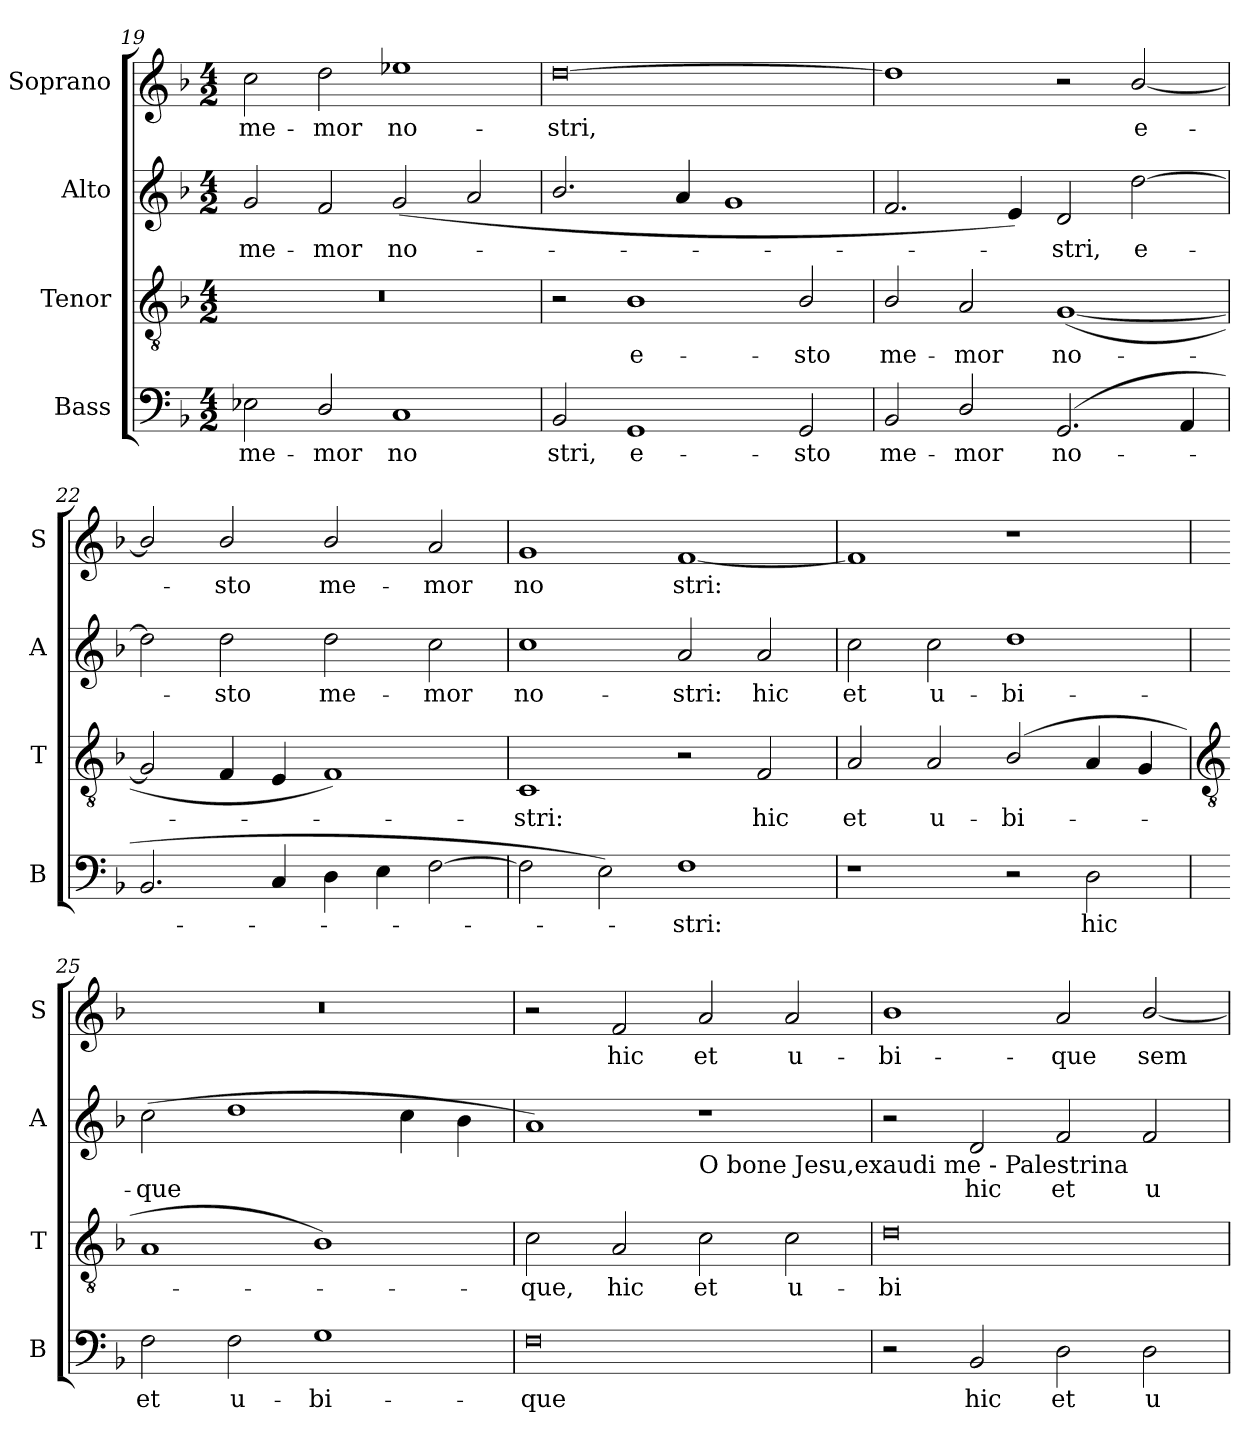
**kern	**text	**kern	**text	**kern	**text	**kern	**text
*part4	*part4	*part3	*part3	*part2	*part2	*part1	*part1
*staff4	*staff4	*staff3	*staff3	*staff2	*staff2	*staff1	*staff1
*I"Bass	*	*I"Tenor	*	*I"Alto	*	*I"Soprano	*
*I'B	*	*I'T	*	*I'A	*	*I'S	*
!!LO:LB:g=z
*clefF4	*	*clefGv2	*	*clefG2	*	*clefG2	*
*k[b-]	*	*k[b-]	*	*k[b-]	*	*k[b-]	*
*F:	*	*F:	*	*F:	*	*F:	*
*M4/2	*	*M4/2	*	*M4/2	*	*M4/2	*
=19	=19	=19	=19	=19	=19	=19	=19
!	!LO:LY:b	!	!	!	!LO:LY:b	!	!LO:LY:b
2E-X	me-	0r	.	2g	me-	2cc	me-
!	!LO:LY:b	!	!	!	!LO:LY:b	!	!LO:LY:b
2D/	-mor	.	.	2f	-mor	2dd	-mor
!	!LO:LY:b	!	!	!	!LO:LY:b	!	!LO:LY:b
1C	no	.	.	(<2g	no-	1ee-X	no-
.	.	.	.	2a	.	.	.
=20	=20	=20	=20	=20	=20	=20	=20
!	!LO:LY:b	!	!	!	!	!	!LO:LY:b
2BB-	stri,	2r	.	2.b-/	.	[0dd	-stri,
!	!LO:LY:b	!	!LO:LY:b	!	!	!	!
1GG	e-	1B-	e-	.	.	.	.
.	.	.	.	4a	.	.	.
.	.	.	.	1g	.	.	.
!	!LO:LY:b	!	!LO:LY:b	!	!	!	!
2GG	-sto	2B-/	-sto	.	.	.	.
=21	=21	=21	=21	=21	=21	=21	=21
!	!LO:LY:b	!	!LO:LY:b	!	!	!	!
2BB-	me-	2B-/	me-	2.f	.	1dd]	.
!	!LO:LY:b	!	!LO:LY:b	!	!	!	!
2D/	-mor	2A	-mor	.	.	.	.
.	.	.	.	4e)	.	.	.
!	!LO:LY:b	!	!LO:LY:b	!	!LO:LY:b	!	!
(>2.GG	no-	(<[1G	no-	2d	-stri,	2r	.
!	!	!	!	!	!LO:LY:b	!	!LO:LY:b
.	.	.	.	[2dd	e-	[2b-/	e-
4AA	.	.	.	.	.	.	.
=22	=22	=22	=22	=22	=22	=22	=22
2.BB-	.	2G]	.	2dd]	.	2b-/]	.
!	!	!	!	!	!LO:LY:b	!	!LO:LY:b
.	.	4F	.	2dd	sto	2b-/	sto
4C	.	4E	.	.	.	.	.
!	!	!	!	!	!LO:LY:b	!	!LO:LY:b
4D	.	1F)	.	2dd	me-	2b-/	me-
4E	.	.	.	.	.	.	.
!	!	!	!	!	!LO:LY:b	!	!LO:LY:b
[2F	.	.	.	2cc	-mor	2a	-mor
=23	=23	=23	=23	=23	=23	=23	=23
!	!	!	!LO:LY:b	!	!LO:LY:b	!	!LO:LY:b
2F]	.	1C	stri:	1cc	no-	1g	no
2E)	.	.	.	.	.	.	.
!	!LO:LY:b	!	!	!	!LO:LY:b	!	!LO:LY:b
1F	stri:	2r	.	2a	-stri:	[1f	stri:
!	!	!	!LO:LY:b	!	!LO:LY:b	!	!
.	.	2F	hic	2a	hic	.	.
=24	=24	=24	=24	=24	=24	=24	=24
!	!	!	!LO:LY:b	!	!LO:LY:b	!	!
1r	.	2A	et	2cc	et	1f]	.
!	!	!	!LO:LY:b	!	!LO:LY:b	!	!
.	.	2A	u-	2cc	u-	.	.
!	!	!	!LO:LY:b	!	!LO:LY:b	!	!
2r	.	(<2B-/	-bi-	1dd	-bi-	1r	.
!	!LO:LY:b	!	!	!	!	!	!
2D	hic	4A	.	.	.	.	.
.	.	4G	.	.	.	.	.
!!LO:LB:g=z
=25	=25	=25	=25	=25	=25	=25	=25
*	*	*clefGv2	*	*	*	*	*
!	!LO:LY:b	!	!	!	!LO:LY:b	!	!
2F	et	1A	.	(>2cc	-que	0r	.
!	!LO:LY:b	!	!	!	!	!	!
2F	u-	.	.	1dd	.	.	.
!	!LO:LY:b	!	!	!	!	!	!
1G	-bi-	1B-)	.	.	.	.	.
.	.	.	.	4cc	.	.	.
.	.	.	.	4b-	.	.	.
=26	=26	=26	=26	=26	=26	=26	=26
!	!LO:LY:b	!	!LO:LY:b	!	!	!	!
0F	-que	2c	que,	1a)	.	2r	.
!	!	!	!LO:LY:b	!	!	!	!LO:LY:b
.	.	2A	hic	.	.	2f	hic
!	!	!	!	!LO:TX:b:t=O bone Jesu,exaudi me - Palestrina	!	!	!
!	!	!	!LO:LY:b	!	!	!	!LO:LY:b
.	.	2c	et	1r	.	2a	et
!	!	!	!LO:LY:b	!	!	!	!LO:LY:b
.	.	2c	u-	.	.	2a	u-
=27	=27	=27	=27	=27	=27	=27	=27
!	!	!	!LO:LY:b	!	!	!	!LO:LY:b
2r	.	0d	-bi-	2r	.	1b-	-bi-
!	!LO:LY:b	!	!	!	!LO:LY:b	!	!
2BB-	hic	.	.	2d	hic	.	.
!	!LO:LY:b	!	!	!	!LO:LY:b	!	!LO:LY:b
2D	et	.	.	2f	et	2a	-que
!	!LO:LY:b	!	!	!	!LO:LY:b	!	!LO:LY:b
2D	u-	.	.	2f	u-	[2b-/	sem-
=	=	=	=	=	=	=	=
*-	*-	*-	*-	*-	*-	*-	*-
